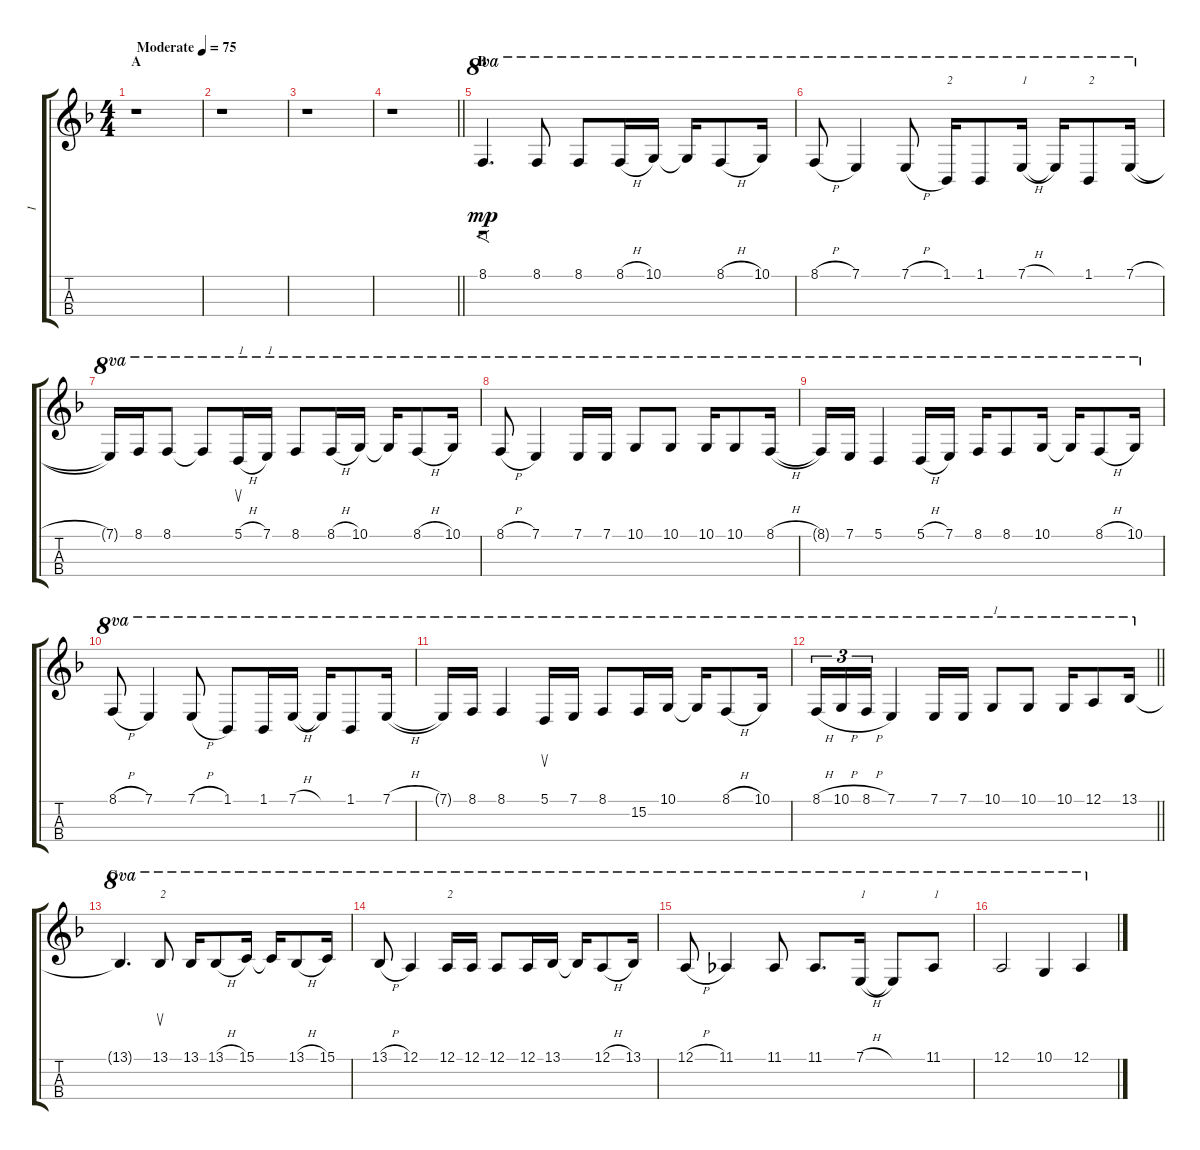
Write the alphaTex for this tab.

\track ("I" "I") {instrument cello}
\staff {score tabs}
\tuning (A3 D3 G2 C2) {hide}
\ts (4 4)
\section ("" "A")
\tempo (75 "Moderate")
\clef g2
\ks dminor
r.1{dy mp instrument cello} |
r.1 |
r.1 |
\barLineRight lightlight
r.1 |
\section ("" "B")
8.1.4{f d sd ot 8va} 8.1.8{ot 8va} 8.1.8{ot 8va} 8.1{h}.16{ot 8va} 10.1.16{ot 8va} 10.1{t}.16{ot 8va} 8.1{h}.8{ot 8va} 10.1.16{ot 8va} |
8.1{h}.8{ot 8va} 7.1.4{ot 8va} 7.1{h}.8{ot 8va} 1.1.16{ot 8va txt "2"} 1.1.8{ot 8va} 7.1{h}.16{ot 8va txt "1"} 7.1{t}.16{ot 8va} 1.1.8{ot 8va txt "2"} 7.1{h}.16{ot 8va} |
7.1{t}.16{ot 8va} 8.1.16{ot 8va} 8.1.8{ot 8va} 8.1{t}.8{ot 8va} 5.1{h}.16{su ot 8va txt "1"} 7.1.16{ot 8va txt "1"} 8.1.8{ot 8va} 8.1{h}.16{ot 8va} 10.1.16{ot 8va} 10.1{t}.16{ot 8va} 8.1{h}.8{ot 8va} 10.1.16{ot 8va} |
8.1{h}.8{ot 8va} 7.1.4{ot 8va} 7.1.16{ot 8va} 7.1.16{ot 8va} 10.1.8{ot 8va} 10.1.8{ot 8va} 10.1.16{ot 8va} 10.1.8{ot 8va} 8.1{h}.16{ot 8va} |
8.1{t}.16{ot 8va} 7.1.16{ot 8va} 5.1.4{ot 8va} 5.1{h}.16{ot 8va} 7.1.16{ot 8va} 8.1.16{ot 8va} 8.1.8{ot 8va} 10.1.16{ot 8va} 10.1{t}.16{ot 8va} 8.1{h}.8{ot 8va} 10.1.16{ot 8va} |
8.1{h}.8{ot 8va} 7.1.4{ot 8va} 7.1{h}.8{ot 8va} 1.1.8{ot 8va} 1.1.16{ot 8va} 7.1{h}.16{ot 8va} 7.1{t}.16{ot 8va} 1.1.8{ot 8va} 7.1{h}.16{ot 8va} |
7.1{t}.16{ot 8va} 8.1.16{ot 8va} 8.1.4{ot 8va} 5.1.16{su ot 8va} 7.1.16{ot 8va} 8.1.8{ot 8va} 15.2.16{ot 8va} 10.1.16{ot 8va} 10.1{t}.16{ot 8va} 8.1{h}.8{ot 8va} 10.1.16{ot 8va} |
\barLineRight lightlight
8.1{h}.16{tu (3 2) ot 8va} 10.1{h}.16{tu (3 2) ot 8va} 8.1{h}.16{tu (3 2) ot 8va} 7.1.4{ot 8va} 7.1.16{ot 8va} 7.1.16{ot 8va} 10.1.8{ot 8va txt "1"} 10.1.8{ot 8va} 10.1.16{ot 8va} 12.1.8{ot 8va} 13.1.16{ot 8va} |
\section ("" "C")
13.1{t}.4{d ot 8va} 13.1.8{su ot 8va txt "2" beam split} 13.1.16{ot 8va} 13.1{h}.8{ot 8va beam merge} 15.1.16{ot 8va beam split} 15.1{t}.16{ot 8va} 13.1{h}.8{ot 8va} 15.1.16{ot 8va} |
13.1{h}.8{ot 8va} 12.1.4{ot 8va} 12.1.16{ot 8va txt "2"} 12.1.16{ot 8va} 12.1.8{ot 8va} 12.1.16{ot 8va} 13.1.16{ot 8va} 13.1{t}.16{ot 8va} 12.1{h}.8{ot 8va} 13.1.16{ot 8va} |
12.1{h}.8{ot 8va} 11.1.4{ot 8va} 11.1.8{ot 8va} 11.1.8{d ot 8va} 7.1{h}.16{ot 8va txt "1"} 7.1{t}.8{ot 8va} 11.1.8{ot 8va txt "1"} |
12.1.2{ot 8va} 10.1.4{ot 8va} 12.1.4{ot 8va}
